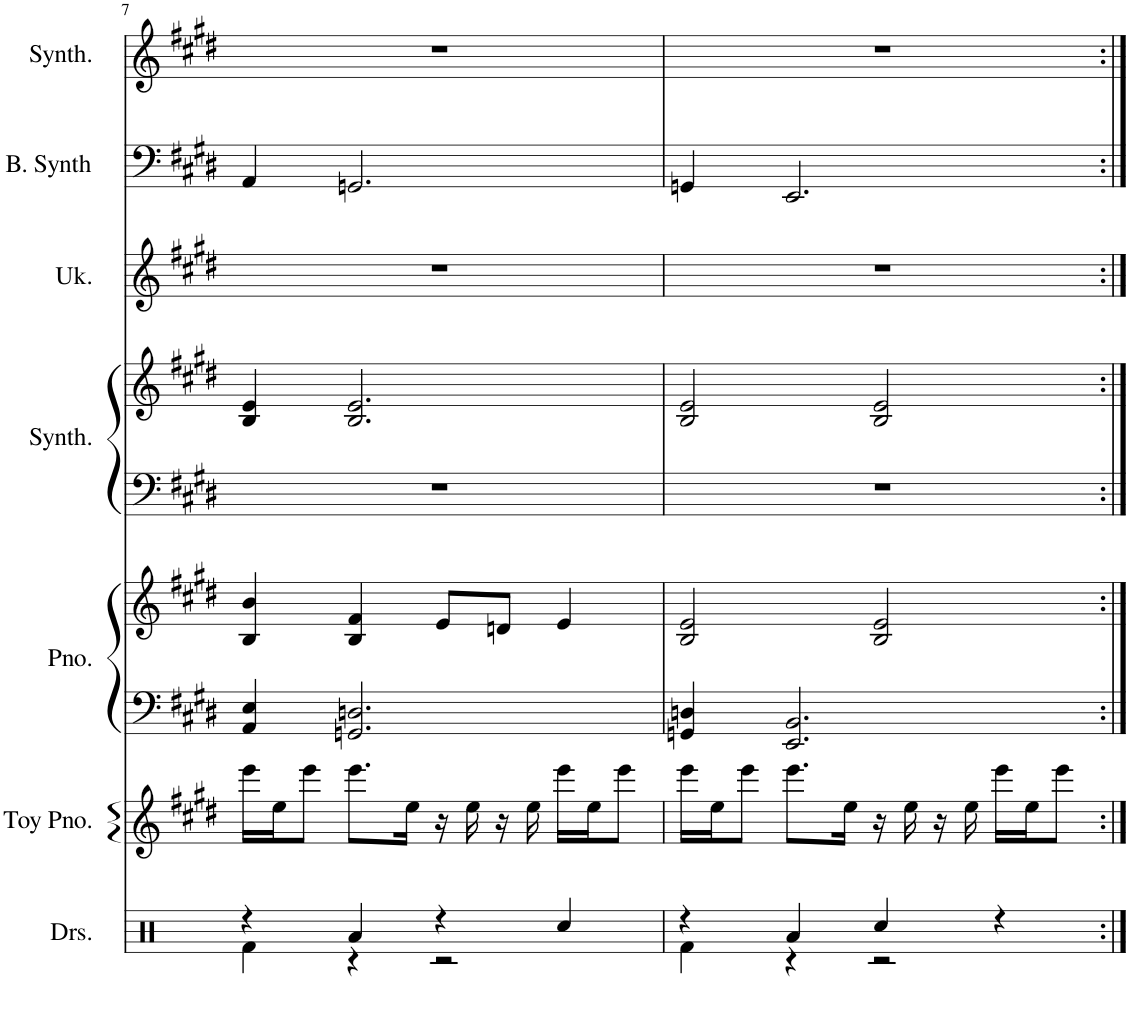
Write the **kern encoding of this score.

**kern	**kern	**kern	**kern	**kern	**kern	**kern	**kern	**kern
*part7	*part6	*part5	*part5	*part4	*part4	*part3	*part2	*part1
*staff9	*staff8	*staff7	*staff6	*staff5	*staff4	*staff3	*staff2	*staff1
*I"Drumset	*I"Toy Piano	*I"Piano	*	*I"Saw Synthesizer	*	*I"Ukulele	*I"Bass Synth	*I"Sine Synthesizer
*I'Drs.	*I'Toy Pno.	*I'Pno.	*	*I'Synth.	*	*I'Uk.	*I'B. Synth	*I'Synth.
!!LO:PB:g=z
*clefX	*clefG2	*clefF4	*clefG2	*clefF4	*clefG2	*clefG2	*clefF4	*clefG2
*	*	*	*	*	*	*	*Trd7c12	*
*k[]	*k[f#c#g#d#]	*k[f#c#g#d#]	*k[f#c#g#d#]	*k[f#c#g#d#]	*k[f#c#g#d#]	*k[f#c#g#d#]	*k[f#c#g#d#]	*k[f#c#g#d#]
*M4/4	*M4/4	*M4/4	*M4/4	*M4/4	*M4/4	*M4/4	*M4/4	*M4/4
=7	=7	=7	=7	=7	=7	=7	=7	=7
*^	*	*	*	*	*	*	*	*
4r	4Rf\	16eee\LL	4AA/ 4E/	4B/ 4b/	1r	4B/ 4e/	1r	4AA/	1r
.	.	16ee\J	.	.	.	.	.	.	.
.	.	8eee\J	.	.	.	.	.	.	.
4Ra/	4r	8.eee\L	2.GGn/ 2.Dn/	4B/ 4f#/	.	2.B/ 2.e/	.	2.GGn/	.
.	.	16ee\Jk	.	.	.	.	.	.	.
4r	2r	16r	.	8e/L	.	.	.	.	.
.	.	16ee\	.	.	.	.	.	.	.
.	.	16r	.	8dn/J	.	.	.	.	.
.	.	16ee\	.	.	.	.	.	.	.
4Rcc/	.	16eee\LL	.	4e/	.	.	.	.	.
.	.	16ee\J	.	.	.	.	.	.	.
.	.	8eee\J	.	.	.	.	.	.	.
=8	=8	=8	=8	=8	=8	=8	=8	=8	=8
4r	4Rf\	16eee\LL	4GGn/ 4Dn/	2B/ 2e/	1r	2B/ 2e/	1r	4GGn/	1r
.	.	16ee\J	.	.	.	.	.	.	.
.	.	8eee\J	.	.	.	.	.	.	.
4Ra/	4r	8.eee\L	2.EE/ 2.BB/	.	.	.	.	2.EE/	.
.	.	16ee\Jk	.	.	.	.	.	.	.
4Rcc/	2r	16r	.	2B/ 2e/	.	2B/ 2e/	.	.	.
.	.	16ee\	.	.	.	.	.	.	.
.	.	16r	.	.	.	.	.	.	.
.	.	16ee\	.	.	.	.	.	.	.
4r	.	16eee\LL	.	.	.	.	.	.	.
.	.	16ee\J	.	.	.	.	.	.	.
.	.	8eee\J	.	.	.	.	.	.	.
*v	*v	*	*	*	*	*	*	*	*
=:|!	=:|!	=:|!	=:|!	=:|!	=:|!	=:|!	=:|!	=:|!
*-	*-	*-	*-	*-	*-	*-	*-	*-
